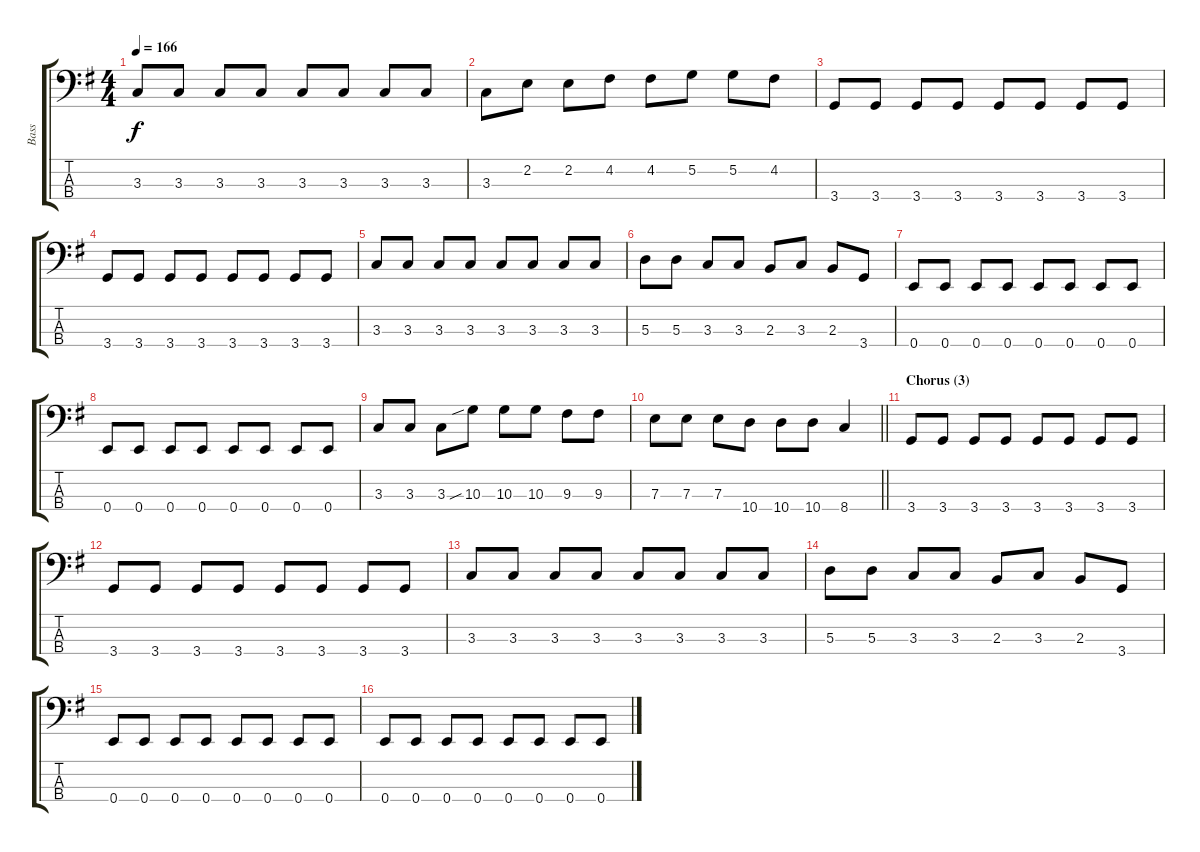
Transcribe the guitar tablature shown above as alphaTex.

\track ("Bass" "Bass") {instrument electricbasspick}
\staff {score tabs}
\tuning (G2 D2 A1 E1) {hide}
\ts (4 4)
\tempo 166
\clef f4
\ks g
3.3.8{dy f} 3.3.8 3.3.8 3.3.8 3.3.8 3.3.8 3.3.8 3.3.8 |
3.3.8 2.2.8 2.2.8 4.2.8 4.2.8 5.2.8 5.2.8 4.2.8 |
3.4.8 3.4.8 3.4.8 3.4.8 3.4.8 3.4.8 3.4.8 3.4.8 |
3.4.8 3.4.8 3.4.8 3.4.8 3.4.8 3.4.8 3.4.8 3.4.8 |
3.3.8 3.3.8 3.3.8 3.3.8 3.3.8 3.3.8 3.3.8 3.3.8 |
5.3.8 5.3.8 3.3.8 3.3.8 2.3.8 3.3.8 2.3.8 3.4.8 |
0.4.8 0.4.8 0.4.8 0.4.8 0.4.8 0.4.8 0.4.8 0.4.8 |
0.4.8 0.4.8 0.4.8 0.4.8 0.4.8 0.4.8 0.4.8 0.4.8 |
3.3.8 3.3.8 3.3.8 10.3{sib}.8 10.3.8 10.3.8 9.3.8 9.3.8 |
\barLineRight lightlight
7.3.8 7.3.8 7.3.8 10.4.8 10.4.8 10.4.8 8.4.4 |
\section ("" "Chorus (3)")
3.4.8 3.4.8 3.4.8 3.4.8 3.4.8 3.4.8 3.4.8 3.4.8 |
3.4.8 3.4.8 3.4.8 3.4.8 3.4.8 3.4.8 3.4.8 3.4.8 |
3.3.8 3.3.8 3.3.8 3.3.8 3.3.8 3.3.8 3.3.8 3.3.8 |
5.3.8 5.3.8 3.3.8 3.3.8 2.3.8 3.3.8 2.3.8 3.4.8 |
0.4.8 0.4.8 0.4.8 0.4.8 0.4.8 0.4.8 0.4.8 0.4.8 |
0.4.8 0.4.8 0.4.8 0.4.8 0.4.8 0.4.8 0.4.8 0.4.8
